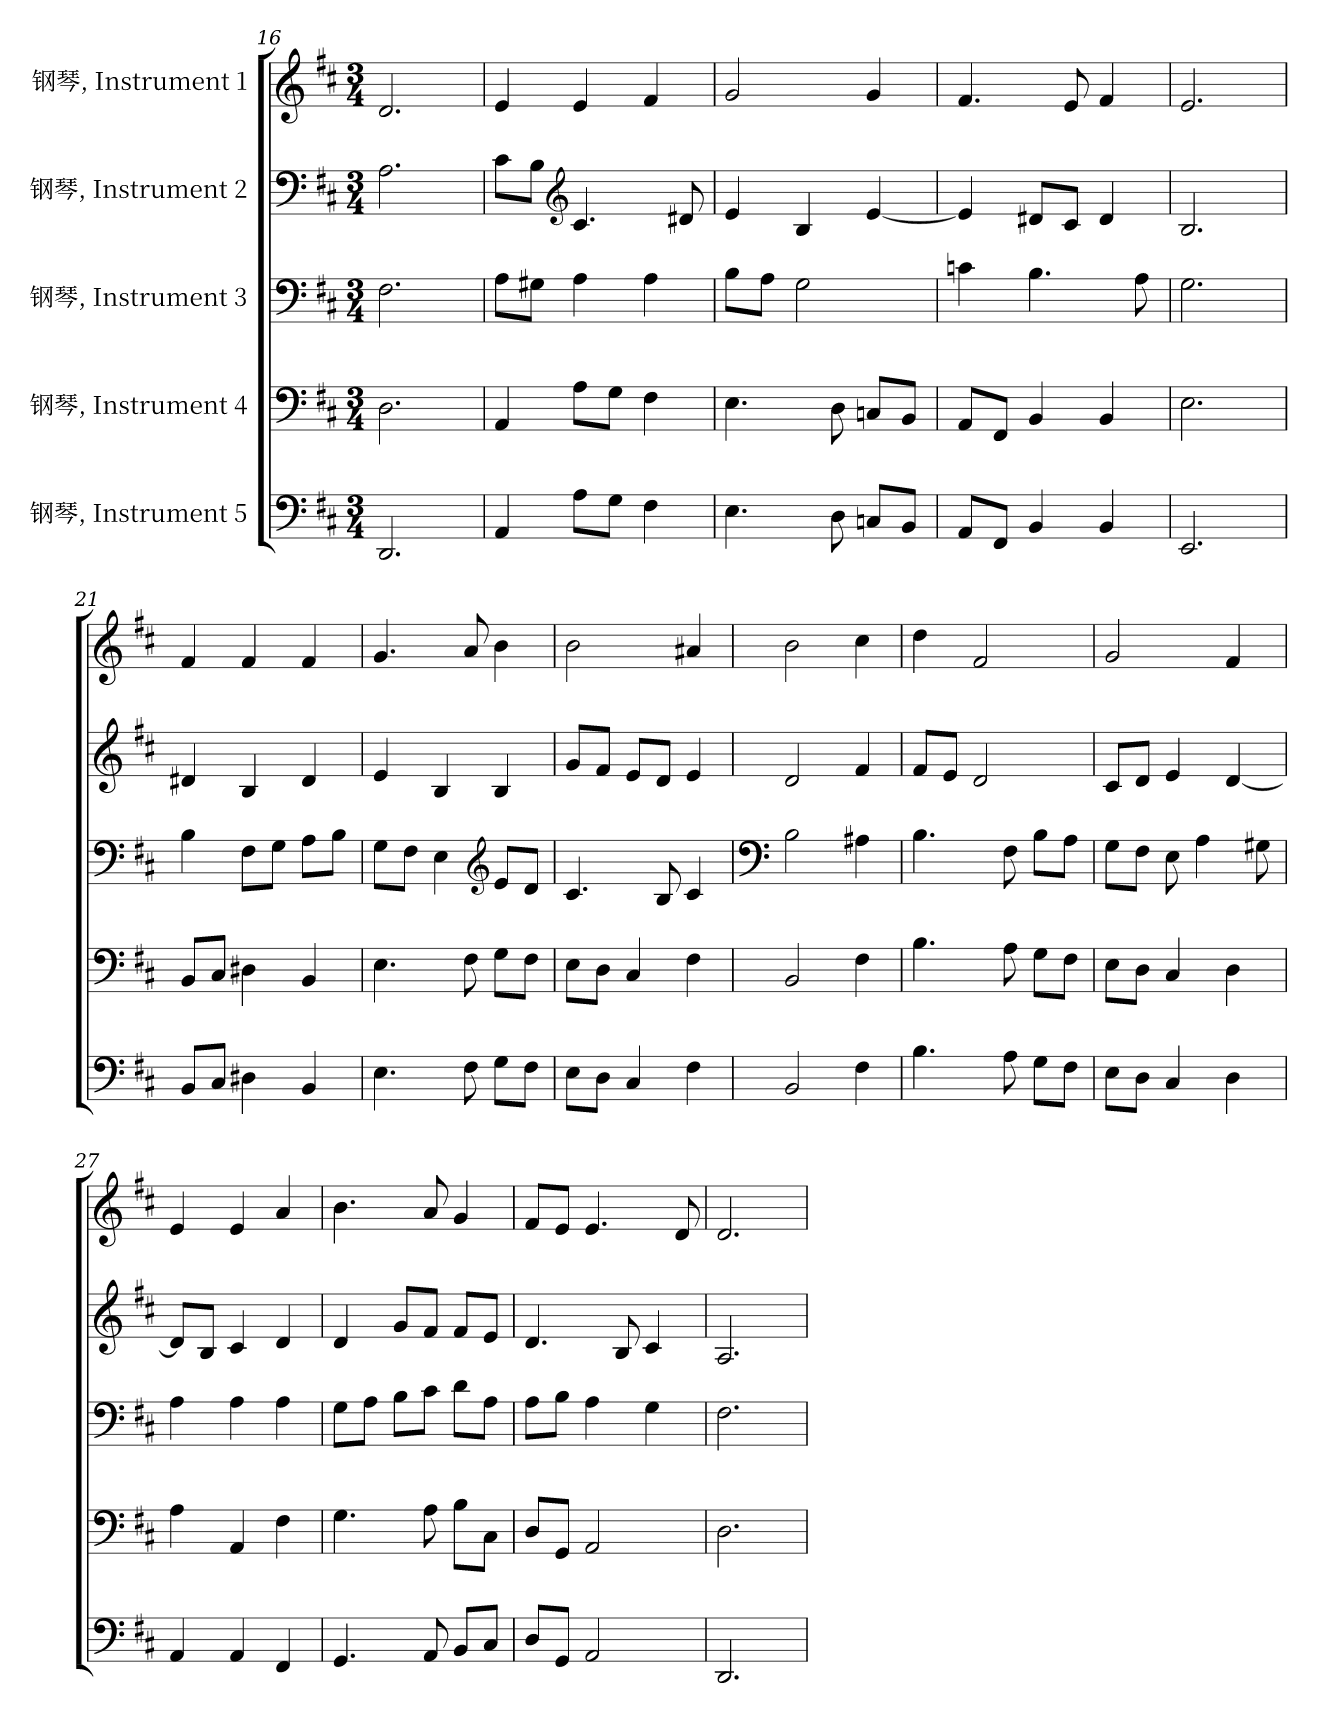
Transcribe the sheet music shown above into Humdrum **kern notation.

**kern	**kern	**kern	**kern	**kern
*part5	*part4	*part3	*part2	*part1
*staff5	*staff4	*staff3	*staff2	*staff1
*I"钢琴, Instrument 5	*I"钢琴, Instrument 4	*I"钢琴, Instrument 3	*I"钢琴, Instrument 2	*I"钢琴, Instrument 1
*clefF4	*clefF4	*clefF4	*clefF4	*clefG2
*k[f#c#]	*k[f#c#]	*k[f#c#]	*k[f#c#]	*k[f#c#]
*M3/4	*M3/4	*M3/4	*M3/4	*M3/4
=16	=16	=16	=16	=16
2.DD/	2.D\	2.F#\	2.A\	2.d/
=17	=17	=17	=17	=17
4AA/	4AA/	8A\L	8c#\L	4e/
.	.	8G#X\J	8B\J	.
*	*	*	*clefG2	*
8A\L	8A\L	4A\	4.c#/	4e/
8G\J	8G\J	.	.	.
4F#\	4F#\	4A\	.	4f#/
.	.	.	8d#X/	.
!!LO:LB:g=z
=18	=18	=18	=18	=18
4.E\	4.E\	8B\L	4e/	2g/
.	.	8A\J	.	.
.	.	2G\	4B/	.
8D\	8D\	.	.	.
8Cn/L	8Cn/L	.	[4e/	4g/
8BB/J	8BB/J	.	.	.
=19	=19	=19	=19	=19
8AA/L	8AA/L	4cn\	4e/]	4.f#/
8FF#/J	8FF#/J	.	.	.
4BB/	4BB/	4.B\	8d#X/L	.
.	.	.	8c#/J	8e/
4BB/	4BB/	.	4d#/	4f#/
.	.	8A\	.	.
=20	=20	=20	=20	=20
2.EE/	2.E\	2.G\	2.B/	2.e/
=21	=21	=21	=21	=21
8BB/L	8BB/L	4B\	4d#X/	4f#/
8C#/J	8C#/J	.	.	.
4D#X\	4D#X\	8F#\L	4B/	4f#/
.	.	8G\J	.	.
4BB/	4BB/	8A\L	4d#/	4f#/
.	.	8B\J	.	.
=22	=22	=22	=22	=22
4.E\	4.E\	8G\L	4e/	4.g/
.	.	8F#\J	.	.
.	.	4E\	4B/	.
8F#\	8F#\	.	.	8a/
*	*	*clefG2	*	*
8G\L	8G\L	8e/L	4B/	4b\
8F#\J	8F#\J	8d/J	.	.
=23	=23	=23	=23	=23
8E\L	8E\L	4.c#/	8g/L	2b\
8D\J	8D\J	.	8f#/J	.
4C#/	4C#/	.	8e/L	.
.	.	8B/	8d/J	.
4F#\	4F#\	4c#/	4e/	4a#X/
!!LO:PB:g=z
=24	=24	=24	=24	=24
*	*	*clefF4	*	*
2BB/	2BB/	2B\	2d/	2b\
4F#\	4F#\	4A#X\	4f#/	4cc#\
=25	=25	=25	=25	=25
4.B\	4.B\	4.B\	8f#/L	4dd\
.	.	.	8e/J	.
.	.	.	2d/	2f#/
8A\	8A\	8F#\	.	.
8G\L	8G\L	8B\L	.	.
8F#\J	8F#\J	8A\J	.	.
=26	=26	=26	=26	=26
8E\L	8E\L	8G\L	8c#/L	2g/
8D\J	8D\J	8F#\J	8d/J	.
4C#/	4C#/	8E\	4e/	.
.	.	4A\	.	.
4D\	4D\	.	[4d/	4f#/
.	.	8G#X\	.	.
=27	=27	=27	=27	=27
4AA/	4A\	4A\	8d/L]	4e/
.	.	.	8B/J	.
4AA/	4AA/	4A\	4c#/	4e/
4FF#/	4F#\	4A\	4d/	4a/
=28	=28	=28	=28	=28
4.GG/	4.G\	8G\L	4d/	4.b\
.	.	8A\J	.	.
.	.	8B\L	8g/L	.
8AA/	8A\	8c#\J	8f#/J	8a/
8BB/L	8B\L	8d\L	8f#/L	4g/
8C#/J	8C#\J	8A\J	8e/J	.
=29	=29	=29	=29	=29
8D/L	8D/L	8A\L	4.d/	8f#/L
8GG/J	8GG/J	8B\J	.	8e/J
2AA/	2AA/	4A\	.	4.e/
.	.	.	8B/	.
.	.	4G\	4c#/	.
.	.	.	.	8d/
=30	=30	=30	=30	=30
2.DD/	2.D\	2.F#\	2.A/	2.d/
=	=	=	=	=
*-	*-	*-	*-	*-
